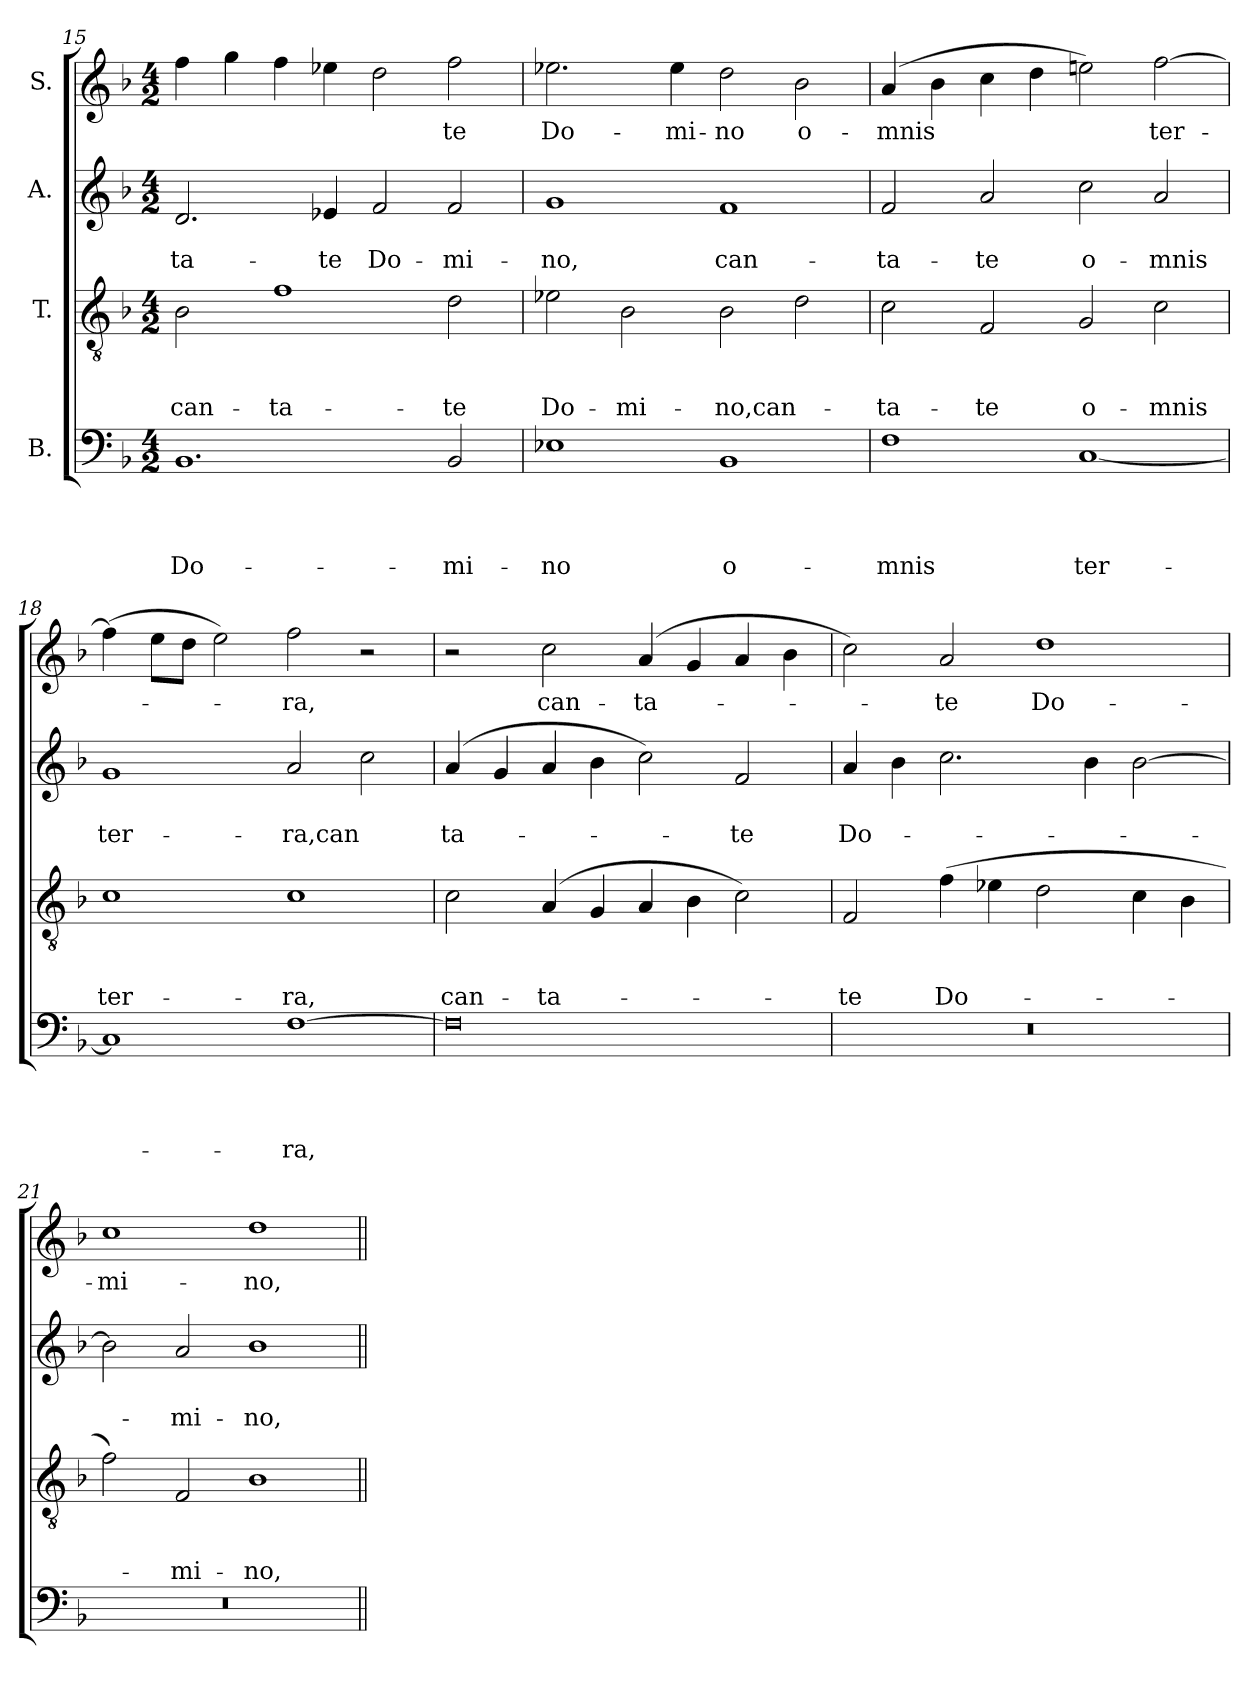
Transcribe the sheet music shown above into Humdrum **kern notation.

**kern	**text	**text	**text	**text	**kern	**text	**text	**text	**kern	**text	**text	**kern	**text
*part4	*part4	*part4	*part4	*part4	*part3	*part3	*part3	*part3	*part2	*part2	*part2	*part1	*part1
*staff4	*staff4	*staff4	*staff4	*staff4	*staff3	*staff3	*staff3	*staff3	*staff2	*staff2	*staff2	*staff1	*staff1
*I"B.	*	*	*	*	*I"T.	*	*	*	*I"A.	*	*	*I"S.	*
*clefF4	*	*	*	*	*clefGv2	*	*	*	*clefG2	*	*	*clefG2	*
*k[b-]	*	*	*	*	*k[b-]	*	*	*	*k[b-]	*	*	*k[b-]	*
*F:	*	*	*	*	*F:	*	*	*	*F:	*	*	*F:	*
*M4/2	*	*	*	*	*M4/2	*	*	*	*M4/2	*	*	*M4/2	*
=15	=15	=15	=15	=15	=15	=15	=15	=15	=15	=15	=15	=15	=15
!	!	!	!	!LO:LY:b	!	!	!	!LO:LY:b	!	!	!LO:LY:b	!	!
1.BB-	.	.	.	Do-	2B-\	.	.	can-	2.d/	.	-ta-	4ff\	.
.	.	.	.	.	.	.	.	.	.	.	.	4gg\	.
!	!	!	!	!	!	!	!	!LO:LY:b	!	!	!	!	!
.	.	.	.	.	1f	.	.	-ta-	.	.	.	4ff\	.
!	!	!	!	!	!	!	!	!	!	!	!LO:LY:b	!	!
.	.	.	.	.	.	.	.	.	4e-X/	.	-te	4ee-X\	.
!	!	!	!	!	!	!	!	!	!	!	!LO:LY:b	!	!
.	.	.	.	.	.	.	.	.	2f/	.	Do-	2dd\	.
!	!	!	!	!LO:LY:b	!	!	!	!LO:LY:b	!	!	!LO:LY:b	!	!LO:LY:b
2BB-/	.	.	.	-mi-	2d\	.	.	-te	2f/	.	-mi-	2ff\	-te
=16	=16	=16	=16	=16	=16	=16	=16	=16	=16	=16	=16	=16	=16
!	!	!	!	!LO:LY:b	!	!	!	!LO:LY:b	!	!	!LO:LY:b	!	!LO:LY:b
1E-X	.	.	.	-no	2e-X\	.	.	Do-	1g	.	-no,	2.ee-X\	Do-
!	!	!	!	!	!	!	!	!LO:LY:b	!	!	!	!	!
.	.	.	.	.	2B-\	.	.	-mi-	.	.	.	.	.
!	!	!	!	!	!	!	!	!	!	!	!	!	!LO:LY:b
.	.	.	.	.	.	.	.	.	.	.	.	4ee-\	-mi-
!	!	!	!	!LO:LY:b:rj	!	!	!	!LO:LY:b	!	!	!LO:LY:b	!	!LO:LY:b
1BB-	.	.	.	o-	2B-\	.	.	-no,can-	1f	.	can-	2dd\	-no
!	!	!	!	!	!	!	!	!	!	!	!	!	!LO:LY:b
.	.	.	.	.	2d\	.	.	.	.	.	.	2b-\	o-
=17	=17	=17	=17	=17	=17	=17	=17	=17	=17	=17	=17	=17	=17
!	!	!	!	!LO:LY:b	!	!	!	!LO:LY:b	!	!	!LO:LY:b	!	!LO:LY:b
1F	.	.	.	-mnis	2c\	.	.	-ta-	2f/	.	-ta-	(4a/	-mnis
.	.	.	.	.	.	.	.	.	.	.	.	4b-\	.
!	!	!	!	!	!	!	!	!LO:LY:b	!	!	!LO:LY:b	!	!
.	.	.	.	.	2F/	.	.	-te	2a/	.	-te	4cc\	.
.	.	.	.	.	.	.	.	.	.	.	.	4dd\	.
!	!	!	!	!LO:LY:b	!	!	!	!LO:LY:b	!	!	!LO:LY:b	!	!
[<1C	.	.	.	ter-	2G/	.	.	o-	2cc\	.	o-	2een\)	.
!	!	!	!	!	!	!	!	!LO:LY:b	!	!	!LO:LY:b	!	!LO:LY:b
.	.	.	.	.	2c\	.	.	-mnis	2a/	.	-mnis	[>2ff\	ter-
=18	=18	=18	=18	=18	=18	=18	=18	=18	=18	=18	=18	=18	=18
!	!	!	!	!	!	!	!	!LO:LY:b	!	!	!LO:LY:b	!	!
1C]	.	.	.	.	1c	.	.	ter-	1g	.	ter-	(>4ff\]	.
.	.	.	.	.	.	.	.	.	.	.	.	8ee\L	.
.	.	.	.	.	.	.	.	.	.	.	.	8dd\J	.
.	.	.	.	.	.	.	.	.	.	.	.	2ee\)	.
!	!	!	!	!LO:LY:b	!	!	!	!LO:LY:b	!	!	!LO:LY:b	!	!LO:LY:b
[>1F	.	.	.	-ra,	1c	.	.	-ra,	2a/	.	-ra,can	2ff\	-ra,
.	.	.	.	.	.	.	.	.	2cc\	.	.	2r	.
!!LO:PB:g=z
=19	=19	=19	=19	=19	=19	=19	=19	=19	=19	=19	=19	=19	=19
!	!	!	!	!	!	!	!	!LO:LY:b	!	!	!LO:LY:b	!	!
0F]	.	.	.	.	2c\	.	.	can-	(4a/	.	ta-	2r	.
.	.	.	.	.	.	.	.	.	4g/	.	.	.	.
!	!	!	!	!	!	!	!	!LO:LY:b	!	!	!	!	!LO:LY:b
.	.	.	.	.	(4A/	.	.	-ta-	4a/	.	.	2cc\	can-
.	.	.	.	.	4G/	.	.	.	4b-\	.	.	.	.
!	!	!	!	!	!	!	!	!	!	!	!	!	!LO:LY:b
.	.	.	.	.	4A/	.	.	.	2cc\)	.	.	(4a/	-ta-
.	.	.	.	.	4B-\	.	.	.	.	.	.	4g/	.
!	!	!	!	!	!	!	!	!	!	!	!LO:LY:b	!	!
.	.	.	.	.	2c\)	.	.	.	2f/	.	-te	4a/	.
.	.	.	.	.	.	.	.	.	.	.	.	4b-\	.
=20	=20	=20	=20	=20	=20	=20	=20	=20	=20	=20	=20	=20	=20
!LO:N:vis=1	!	!	!	!	!	!	!	!LO:LY:b	!	!	!LO:LY:b	!	!
0r	.	.	.	.	2F/	.	.	-te	4a/	.	Do-	2cc\)	.
.	.	.	.	.	.	.	.	.	4b-\	.	.	.	.
!	!	!	!	!	!	!	!	!LO:LY:b	!	!	!	!	!LO:LY:b
.	.	.	.	.	(>4f\	.	.	Do-	2.cc\	.	.	2a/	-te
.	.	.	.	.	4e-X\	.	.	.	.	.	.	.	.
!	!	!	!	!	!	!	!	!	!	!	!	!	!LO:LY:b
.	.	.	.	.	2d\	.	.	.	.	.	.	1dd	Do-
.	.	.	.	.	.	.	.	.	4b-\	.	.	.	.
.	.	.	.	.	4c\	.	.	.	[>2b-\	.	.	.	.
.	.	.	.	.	4B-\	.	.	.	.	.	.	.	.
=21	=21	=21	=21	=21	=21	=21	=21	=21	=21	=21	=21	=21	=21
!LO:N:vis=1	!	!	!	!	!	!	!	!	!	!	!	!	!LO:LY:b
0r	.	.	.	.	2f\)	.	.	.	2b-\]	.	.	1cc	-mi-
!	!	!	!	!	!	!	!	!LO:LY:b	!	!	!LO:LY:b	!	!
.	.	.	.	.	2F/	.	.	-mi-	2a/	.	-mi-	.	.
!	!	!	!	!	!	!	!	!LO:LY:b	!	!	!LO:LY:b	!	!LO:LY:b
.	.	.	.	.	1B-	.	.	-no,	1b-	.	-no,	1dd	-no,
=||	=||	=||	=||	=||	=||	=||	=||	=||	=||	=||	=||	=||	=||
*-	*-	*-	*-	*-	*-	*-	*-	*-	*-	*-	*-	*-	*-
